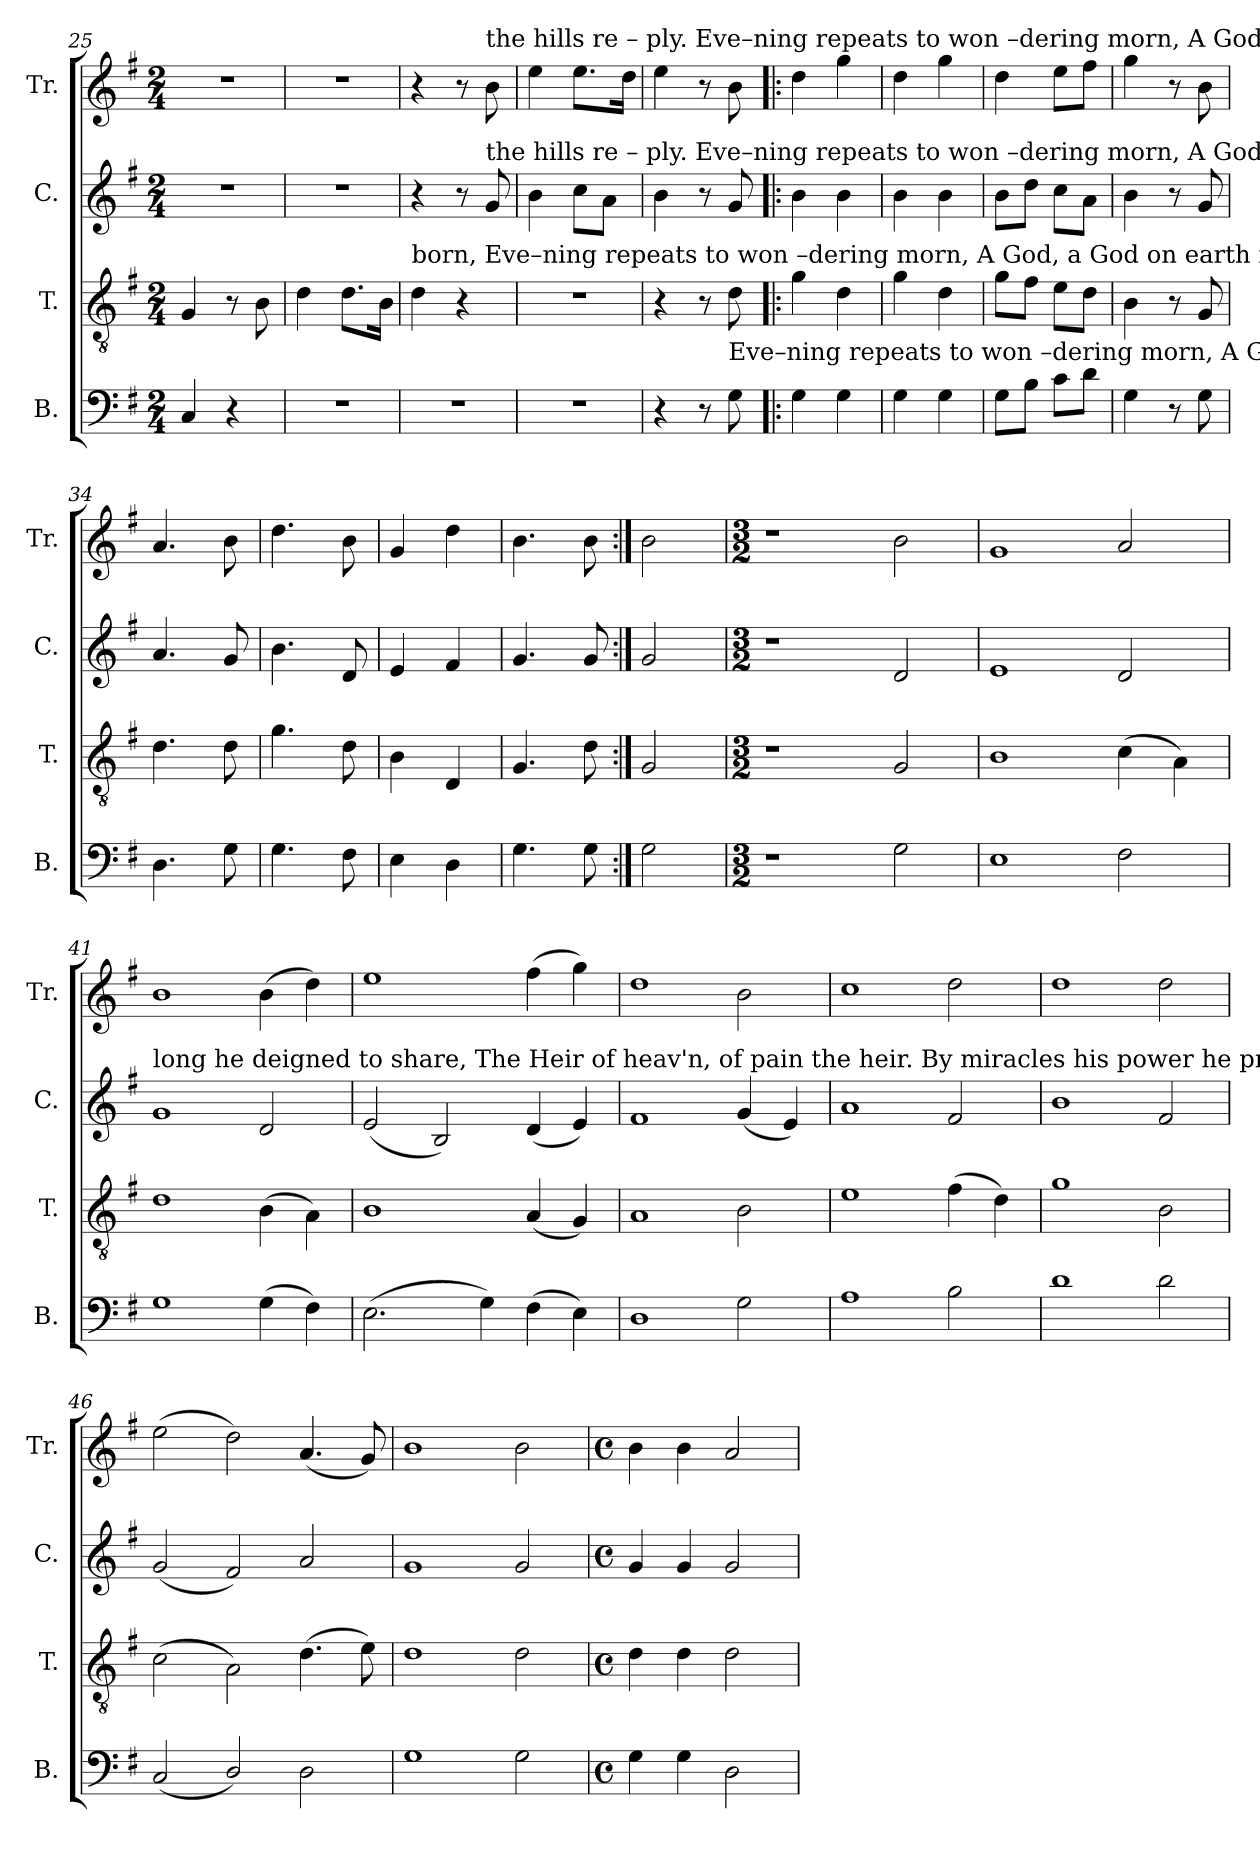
**kern	**kern	**kern	**kern
*part4	*part3	*part2	*part1
*staff4	*staff3	*staff2	*staff1
*I"B.	*I"T.	*I"C.	*I"Tr.
*I'B.	*I'T.	*I'C.	*I'Tr.
*clefF4	*clefGv2	*clefG2	*clefG2
*k[f#]	*k[f#]	*k[f#]	*k[f#]
*M2/4	*M2/4	*M2/4	*M2/4
=25	=25	=25	=25
4C/	4G/	2r	2r
4r	8r	.	.
.	8B\	.	.
=26	=26	=26	=26
2r	4d\	2r	2r
.	8.d\L	.	.
.	16B\Jk	.	.
=27	=27	=27	=27
!	!LO:TX:a:t=born,                                   Eve–ning repeats to won –dering morn,  A     God,  a   God on earth is born. Eve–    born.       Our frailties	!	!
2r	4d\	4r	4r
.	4r	8r	8r
!	!	!	!LO:TX:a:t=the   hills  re  –  ply.    Eve–ning repeats to won –dering morn,  A     God,  a   God on earth is born. Eve–    born.       Our frailties
!	!	!LO:TX:a:t=the   hills  re  –  ply.    Eve–ning repeats to won –dering morn,  A     God,  a   God on earth is born. Eve–    born.       Our frailties	!
.	.	8g/	8b\
=28	=28	=28	=28
2r	2r	4b\	4ee\
.	.	8cc\L	8.ee\L
.	.	8a\J	.
.	.	.	16dd\Jk
=29	=29	=29	=29
4r	4r	4b\	4ee\
8r	8r	8r	8r
!LO:TX:a:t=Eve–ning repeats to won –dering morn,  A     God,  a   God on earth is born. Eve–    born.       Our frailties	!	!	!
8G\	8d\	8g/	8b\
=30!|:	=30!|:	=30!|:	=30!|:
4G\	4g\	4b\	4dd\
4G\	4d\	4b\	4gg\
=31	=31	=31	=31
4G\	4g\	4b\	4dd\
4G\	4d\	4b\	4gg\
=32	=32	=32	=32
8G\L	8g\L	8b\L	4dd\
8B\J	8f#\J	8dd\J	.
8c\L	8e\L	8cc\L	8ee\L
8d\J	8d\J	8a\J	8ff#\J
=33	=33	=33	=33
4G\	4B\	4b\	4gg\
8r	8r	8r	8r
8G\	8G/	8g/	8b\
=34	=34	=34	=34
4.D\	4.d\	4.a/	4.a/
8G\	8d\	8g/	8b\
=35	=35	=35	=35
4.G\	4.g\	4.b\	4.dd\
8F#\	8d\	8d/	8b\
=36	=36	=36	=36
4E\	4B\	4e/	4g/
4D\	4D/	4f#/	4dd\
=37	=37	=37	=37
4.G\	4.G/	4.g/	4.b\
8G\	8d\	8g/	8b\
=38:|!	=38:|!	=38:|!	=38:|!
2G\	2G/	2g/	2b\
=39	=39	=39	=39
*M3/2	*M3/2	*M3/2	*M3/2
*	*	*	*MM120
1r	1r	1r	1r
2G\	2G/	2d/	2b\
=40	=40	=40	=40
1E	1B	1e	1g
2F#\	(4c\	2d/	2a/
.	4A\)	.	.
=41	=41	=41	=41
!	!	!LO:TX:a:t=long  he   deigned   to    share,  The  Heir  of   heav'n,  of   pain     the      heir.  By miracles his power he proved;  Preached fasted wept,	!
1G	1d	1g	1b
(4G\	(4B\	2d/	(4b\
4F#\)	4A\)	.	4dd\)
=42	=42	=42	=42
(2.E\	1B	(2e/	1ee
.	.	2B/)	.
4G\)	.	.	.
(4F#\	(4A/	(4d/	(4ff#\
4E\)	4G/)	4e/)	4gg\)
=43	=43	=43	=43
1D	1A	1f#	1dd
2G\	2B\	(4g/	2b\
.	.	4e/)	.
=44	=44	=44	=44
1A	1e	1a	1cc
2B\	(4f#\	2f#/	2dd\
.	4d\)	.	.
=45	=45	=45	=45
1d	1g	1b	1dd
2d\	2B\	2f#/	2dd\
=46	=46	=46	=46
(2C/	(2c\	(2g/	(2ee\
2D/)	2A\)	2f#/)	2dd\)
2D\	(4.d\	2a/	(4.a/
.	8e\)	.	8g/)
=47	=47	=47	=47
1G	1d	1g	1b
2G\	2d\	2g/	2b\
=48	=48	=48	=48
*M4/4	*M4/4	*M4/4	*M4/4
*met(c)	*met(c)	*met(c)	*met(c)
4G\	4d\	4g/	4b\
4G\	4d\	4g/	4b\
2D\	2d\	2g/	2a/
=	=	=	=
*-	*-	*-	*-
